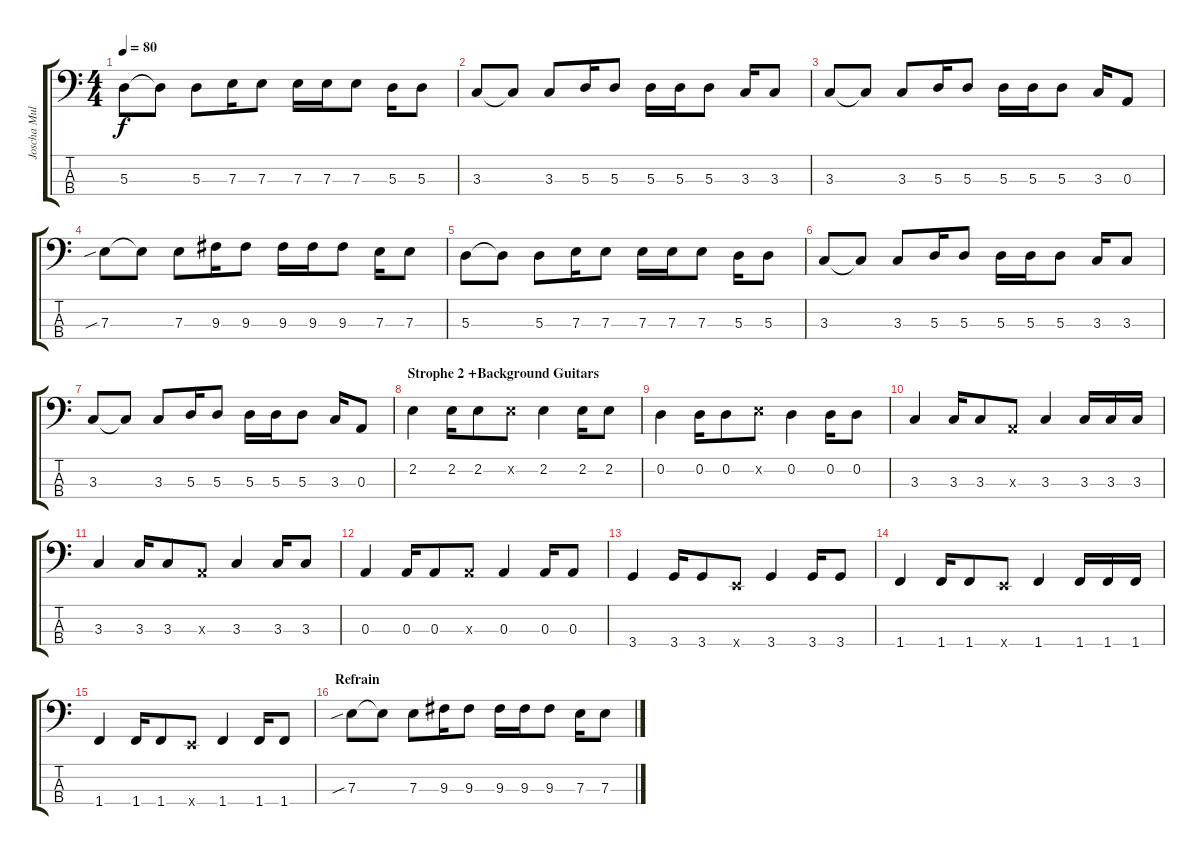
\track ("Joscha Mulorz" "Joscha Mul") {instrument electricbassfinger}
\staff {score tabs}
\tuning (G2 D2 A1 E1) {hide}
\ts (4 4)
\tempo 80
\clef f4
\ks c
5.3.8{dy f} 5.3{t}.8 5.3.8 7.3.16 7.3.8 7.3.16 7.3.16 7.3.8 5.3.16 5.3.8 |
3.3.8 3.3{t}.8 3.3.8 5.3.16 5.3.8 5.3.16 5.3.16 5.3.8 3.3.16 3.3.8 |
3.3.8 3.3{t}.8 3.3.8 5.3.16 5.3.8 5.3.16 5.3.16 5.3.8 3.3.16 0.3.8 |
7.3{sib}.8 7.3{t}.8 7.3.8 9.3.16 9.3.8 9.3.16 9.3.16 9.3.8 7.3.16 7.3.8 |
5.3.8 5.3{t}.8 5.3.8 7.3.16 7.3.8 7.3.16 7.3.16 7.3.8 5.3.16 5.3.8 |
3.3.8 3.3{t}.8 3.3.8 5.3.16 5.3.8 5.3.16 5.3.16 5.3.8 3.3.16 3.3.8 |
3.3.8 3.3{t}.8 3.3.8 5.3.16 5.3.8 5.3.16 5.3.16 5.3.8 3.3.16 0.3.8 |
\section ("" "Strophe 2 +Background Guitars")
2.2.4 2.2.16 2.2.8 2.2{x}.8 2.2.4 2.2.16 2.2.8 |
0.2.4 0.2.16 0.2.8 2.2{x}.8 0.2.4 0.2.16 0.2.8 |
3.3.4 3.3.16 3.3.8 0.3{x}.8 3.3.4 3.3.16 3.3.16 3.3.16 |
3.3.4 3.3.16 3.3.8 0.3{x}.8 3.3.4 3.3.16 3.3.8 |
0.3.4 0.3.16 0.3.8 0.3{x}.8 0.3.4 0.3.16 0.3.8 |
3.4.4 3.4.16 3.4.8 0.4{x}.8 3.4.4 3.4.16 3.4.8 |
1.4.4 1.4.16 1.4.8 0.4{x}.8 1.4.4 1.4.16 1.4.16 1.4.16 |
1.4.4 1.4.16 1.4.8 0.4{x}.8 1.4.4 1.4.16 1.4.8 |
\section ("" "Refrain")
7.3{sib}.8 7.3{t}.8 7.3.8 9.3.16 9.3.8 9.3.16 9.3.16 9.3.8 7.3.16 7.3.8
